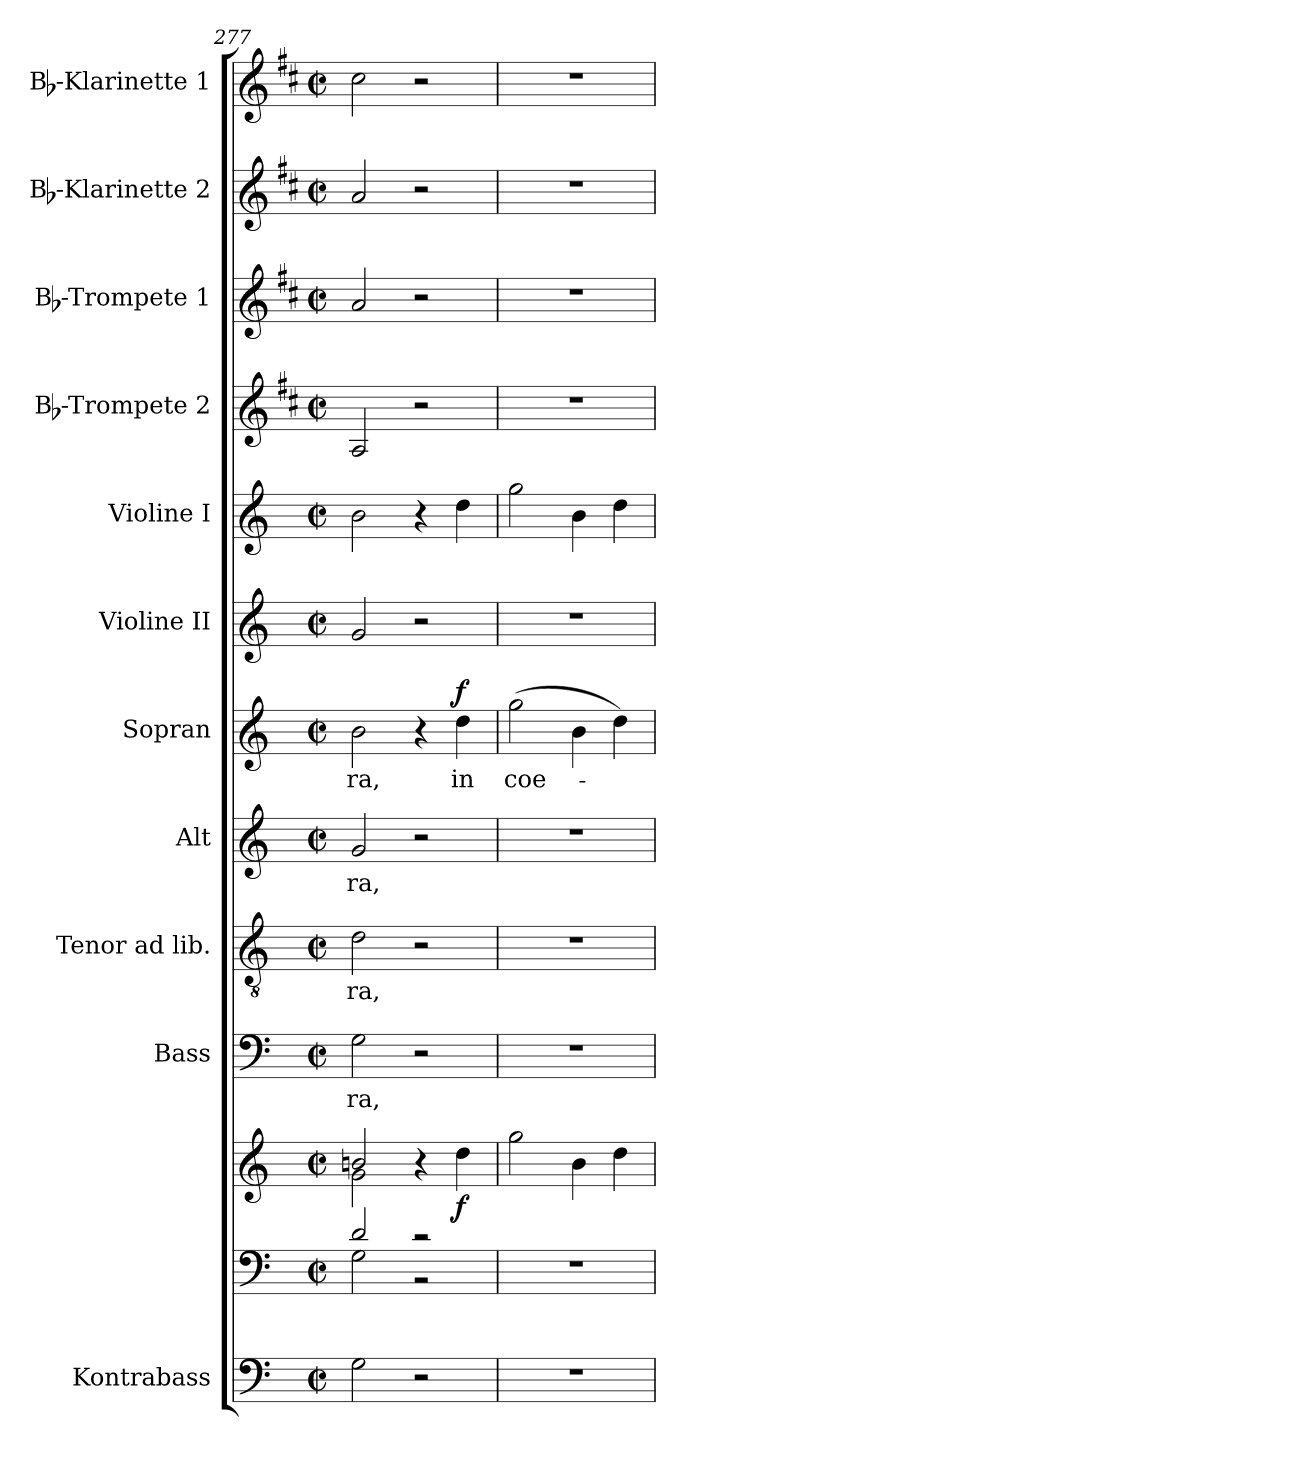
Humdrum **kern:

**kern	**kern	**kern	**dynam	**kern	**text	**kern	**text	**kern	**text	**kern	**text	**dynam	**kern	**kern	**kern	**kern	**kern	**kern
*part12	*part11	*part11	*part11	*part10	*part10	*part9	*part9	*part8	*part8	*part7	*part7	*part7	*part6	*part5	*part4	*part3	*part2	*part1
*staff13	*staff12	*staff11	*staff11/12	*staff10	*staff10	*staff9	*staff9	*staff8	*staff8	*staff7	*staff7	*staff7	*staff6	*staff5	*staff4	*staff3	*staff2	*staff1
*I"Kontrabass	*	*	*	*I"Bass	*	*I"Tenor ad lib.	*	*I"Alt	*	*I"Sopran	*	*	*I"Violine II	*I"Violine I	*I"Bb-Trompete 2	*I"Bb-Trompete 1	*I"Bb-Klarinette 2	*I"Bb-Klarinette 1
*I'Kb.	*	*	*	*I'B.	*	*I'T.	*	*I'A.	*	*I'S.	*	*	*I'Vl. II	*I'Vl. I	*I'Bb Trp. 2	*I'Bb Trp. 1	*I'Bb Kl. 2	*I'Bb Kl. 1
*clefF4	*clefF4	*clefG2	*	*clefF4	*	*clefGv2	*	*clefG2	*	*clefG2	*	*	*clefG2	*clefG2	*clefG2	*clefG2	*clefG2	*clefG2
*ITrd7c12	*	*	*	*	*	*	*	*	*	*	*	*	*	*	*ITrd1c2	*ITrd1c2	*ITrd1c2	*ITrd1c2
*k[]	*k[]	*k[]	*	*k[]	*	*k[]	*	*k[]	*	*k[]	*	*	*k[]	*k[]	*k[]	*k[]	*k[]	*k[]
*C:	*C:	*C:	*	*C:	*	*C:	*	*C:	*	*C:	*	*	*C:	*C:	*C:	*C:	*C:	*C:
*M2/2	*M2/2	*M2/2	*	*M2/2	*	*M2/2	*	*M2/2	*	*M2/2	*	*	*M2/2	*M2/2	*M2/2	*M2/2	*M2/2	*M2/2
*met(c|)	*met(c|)	*met(c|)	*	*met(c|)	*	*met(c|)	*	*met(c|)	*	*met(c|)	*	*	*met(c|)	*met(c|)	*met(c|)	*met(c|)	*met(c|)	*met(c|)
=277	=277	=277	=277	=277	=277	=277	=277	=277	=277	=277	=277	=277	=277	=277	=277	=277	=277	=277
*	*^	*^	*	*	*	*	*	*	*	*	*	*	*	*	*	*	*	*
!	!	!	!	!	!	!	!LO:LY:b	!	!LO:LY:b	!	!LO:LY:b	!	!LO:LY:b	!	!	!	!	!	!	!
2GG\	2d/	2G\	2bn/	2g\	.	2G\	-ra,	2d\	-ra,	2g/	-ra,	2b\	-ra,	.	2g/	2b\	2G/	2g/	2g/	2b\
2r	2r	2r	4r	2ryy	.	2r	.	2r	.	2r	.	4r	.	.	2r	4r	2r	2r	2r	2r
!	!	!	!	!	!LO:DY:b	!	!	!	!	!	!	!	!LO:LY:b	!LO:DY:a	!	!	!	!	!	!
.	.	.	4dd\	.	f	.	.	.	.	.	.	4dd\	in	f	.	4dd\	.	.	.	.
*	*v	*v	*	*	*	*	*	*	*	*	*	*	*	*	*	*	*	*	*	*
*	*	*v	*v	*	*	*	*	*	*	*	*	*	*	*	*	*	*	*	*
=278	=278	=278	=278	=278	=278	=278	=278	=278	=278	=278	=278	=278	=278	=278	=278	=278	=278	=278
!	!	!	!	!	!	!	!	!	!	!	!LO:LY:b	!	!	!	!	!	!	!
1r	1r	2gg\	.	1r	.	1r	.	1r	.	(>2gg\	coe-	.	1r	2gg\	1r	1r	1r	1r
.	.	4b\	.	.	.	.	.	.	.	4b\	.	.	.	4b\	.	.	.	.
.	.	4dd\	.	.	.	.	.	.	.	4dd\)	.	.	.	4dd\	.	.	.	.
=	=	=	=	=	=	=	=	=	=	=	=	=	=	=	=	=	=	=
*-	*-	*-	*-	*-	*-	*-	*-	*-	*-	*-	*-	*-	*-	*-	*-	*-	*-	*-
